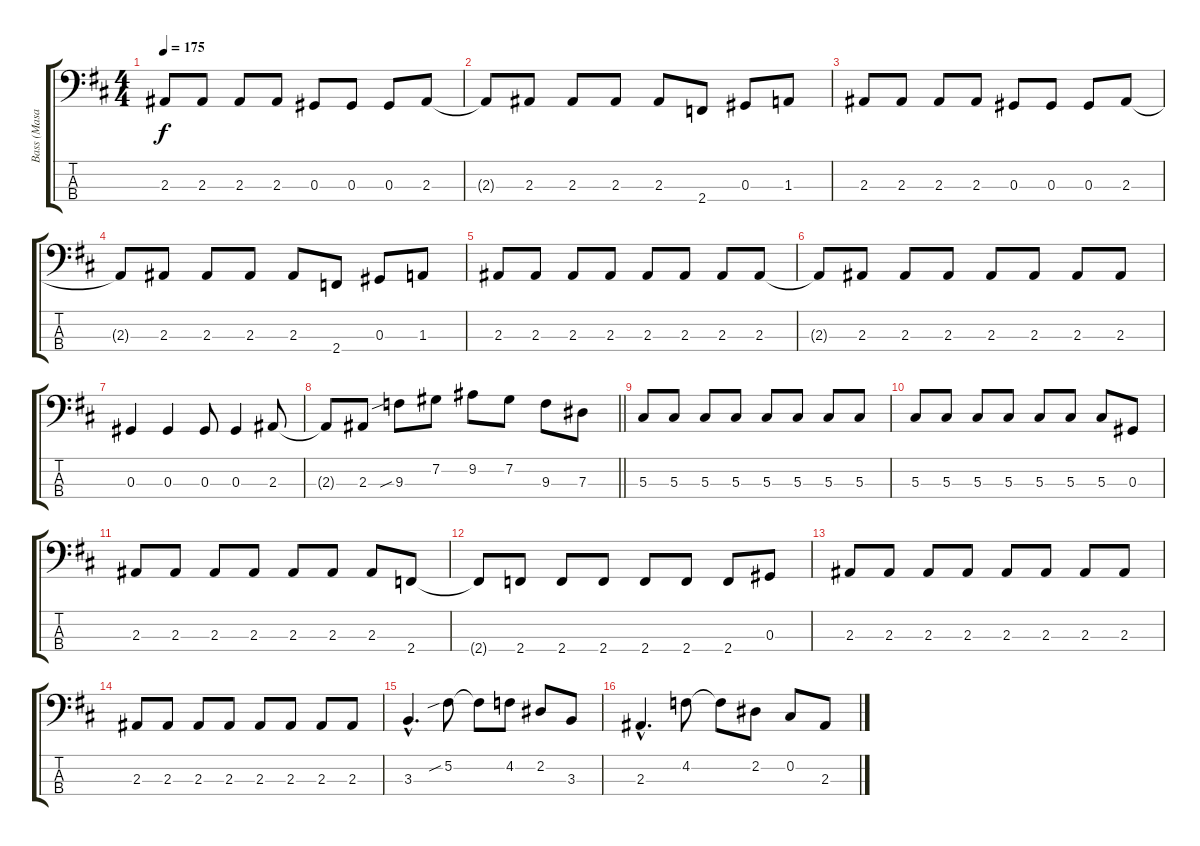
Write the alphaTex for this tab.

\track ("Bass (Masaki)" "Bass (Masa") {instrument electricbassfinger}
\staff {score tabs}
\tuning (Gb2 Db2 Ab1 Eb1) {hide}
\ts (4 4)
\tempo 175
\clef f4
\ks d
2.3.8{dy f} 2.3.8 2.3.8 2.3.8 0.3.8 0.3.8 0.3.8 2.3.8 |
2.3{t}.8 2.3.8 2.3.8 2.3.8 2.3.8 2.4.8 0.3.8 1.3.8 |
2.3.8 2.3.8 2.3.8 2.3.8 0.3.8 0.3.8 0.3.8 2.3.8 |
2.3{t}.8 2.3.8 2.3.8 2.3.8 2.3.8 2.4.8 0.3.8 1.3.8 |
2.3.8 2.3.8 2.3.8 2.3.8 2.3.8 2.3.8 2.3.8 2.3.8 |
2.3{t}.8 2.3.8 2.3.8 2.3.8 2.3.8 2.3.8 2.3.8 2.3.8 |
0.3.4 0.3.4 0.3.8 0.3.4 2.3.8 |
\barLineRight lightlight
2.3{t}.8 2.3.8 9.3{sib}.8 7.2.8 9.2.8 7.2.8 9.3.8 7.3.8 |
5.3.8 5.3.8 5.3.8 5.3.8 5.3.8 5.3.8 5.3.8 5.3.8 |
5.3.8 5.3.8 5.3.8 5.3.8 5.3.8 5.3.8 5.3.8 0.3.8 |
2.3.8 2.3.8 2.3.8 2.3.8 2.3.8 2.3.8 2.3.8 2.4.8 |
2.4{t}.8 2.4.8 2.4.8 2.4.8 2.4.8 2.4.8 2.4.8 0.3.8 |
2.3.8 2.3.8 2.3.8 2.3.8 2.3.8 2.3.8 2.3.8 2.3.8 |
2.3.8 2.3.8 2.3.8 2.3.8 2.3.8 2.3.8 2.3.8 2.3.8 |
3.3{hac}.4{d} 5.2{sib}.8 5.2{t}.8 4.2.8 2.2.8 3.3.8 |
2.3{hac}.4{d} 4.2.8 4.2{t}.8 2.2.8 0.2.8 2.3.8
